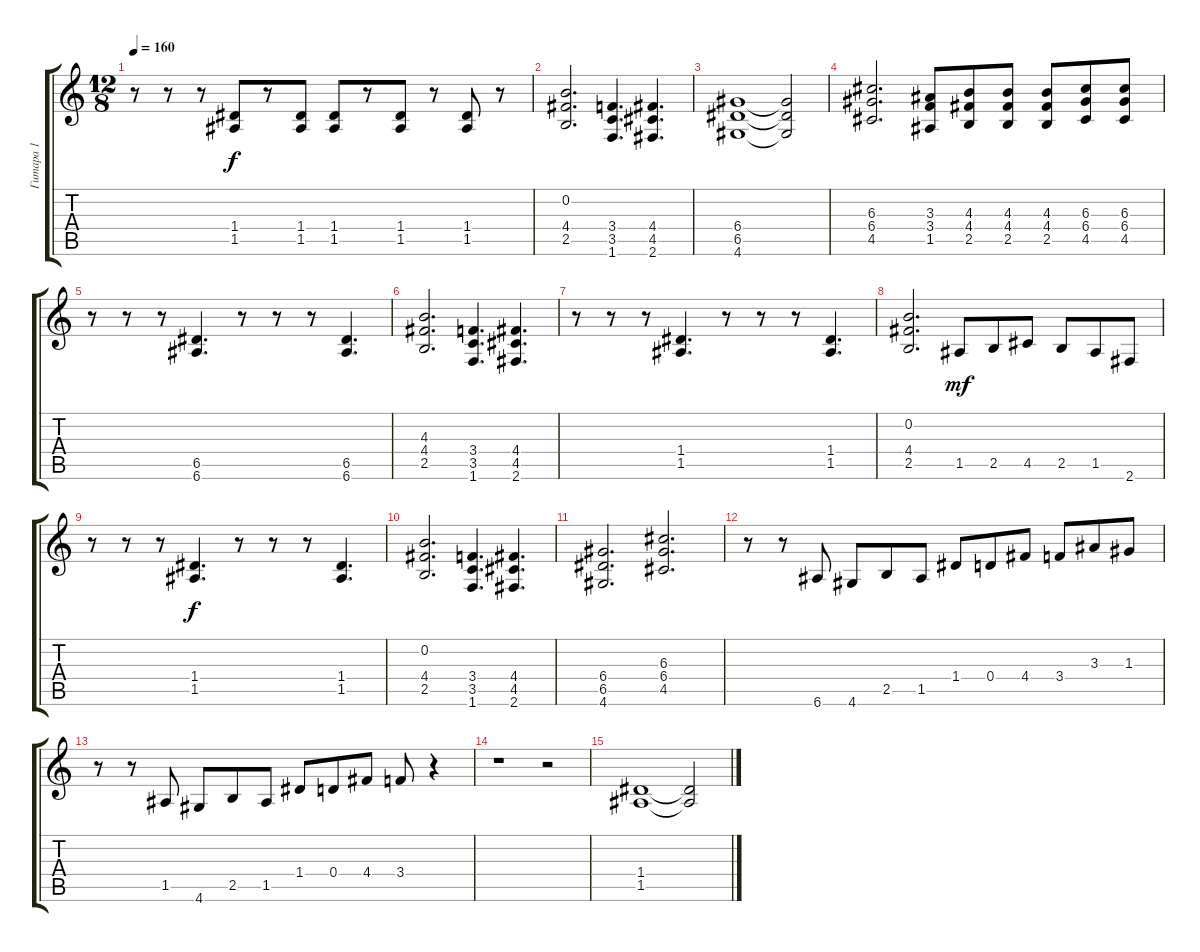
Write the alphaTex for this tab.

\track ("Гитара 1" "Гитара 1") {instrument overdrivenguitar}
\staff {score tabs}
\tuning (E4 B3 G3 D3 A2 E2) {hide}
\ts (12 8)
\tempo 160
\clef g2
\ks c
r.8{dy mf} r.8 r.8 (1.4 1.5).8{dy f} r.8 (1.4 1.5).8 (1.4 1.5).8 r.8 (1.4 1.5).8 r.8 (1.4 1.5).8 r.8 |
(0.2 4.4 2.5).2{d} (3.4 3.5 1.6).4{d} (4.4 4.5 2.6).4{d} |
(6.4 6.5 4.6).1 (6.4{t} 6.5{t} 4.6{t}).2 |
(6.3 6.4 4.5).2{d} (3.3 3.4 1.5).8 (4.3 4.4 2.5).8 (4.3 4.4 2.5).8 (4.3 4.4 2.5).8 (6.3 6.4 4.5).8 (6.3 6.4 4.5).8 |
r.8 r.8 r.8 (6.5 6.6).4{d} r.8 r.8 r.8 (6.5 6.6).4{d} |
(4.3 4.4 2.5).2{d} (3.4 3.5 1.6).4{d} (4.4 4.5 2.6).4{d} |
r.8 r.8 r.8 (1.4 1.5).4{d} r.8 r.8 r.8 (1.4 1.5).4{d} |
(0.2 4.4 2.5).2{d} 1.5.8{dy mf} 2.5.8 4.5.8 2.5.8 1.5.8 2.6.8 |
r.8 r.8 r.8 (1.4 1.5).4{d dy f} r.8 r.8 r.8 (1.4 1.5).4{d} |
(0.2 4.4 2.5).2{d} (3.4 3.5 1.6).4{d} (4.4 4.5 2.6).4{d} |
(6.4 6.5 4.6).2{d} (6.3 6.4 4.5).2{d} |
r.8 r.8 6.6.8 4.6.8 2.5.8 1.5.8 1.4.8 0.4.8 4.4.8 3.4.8 3.3.8 1.3.8 |
r.8 r.8 1.5.8 4.6.8 2.5.8 1.5.8 1.4.8 0.4.8 4.4.8 3.4.8 r.4 |
r.1 r.2 |
(1.4 1.5).1 (1.4{t} 1.5{t}).2
